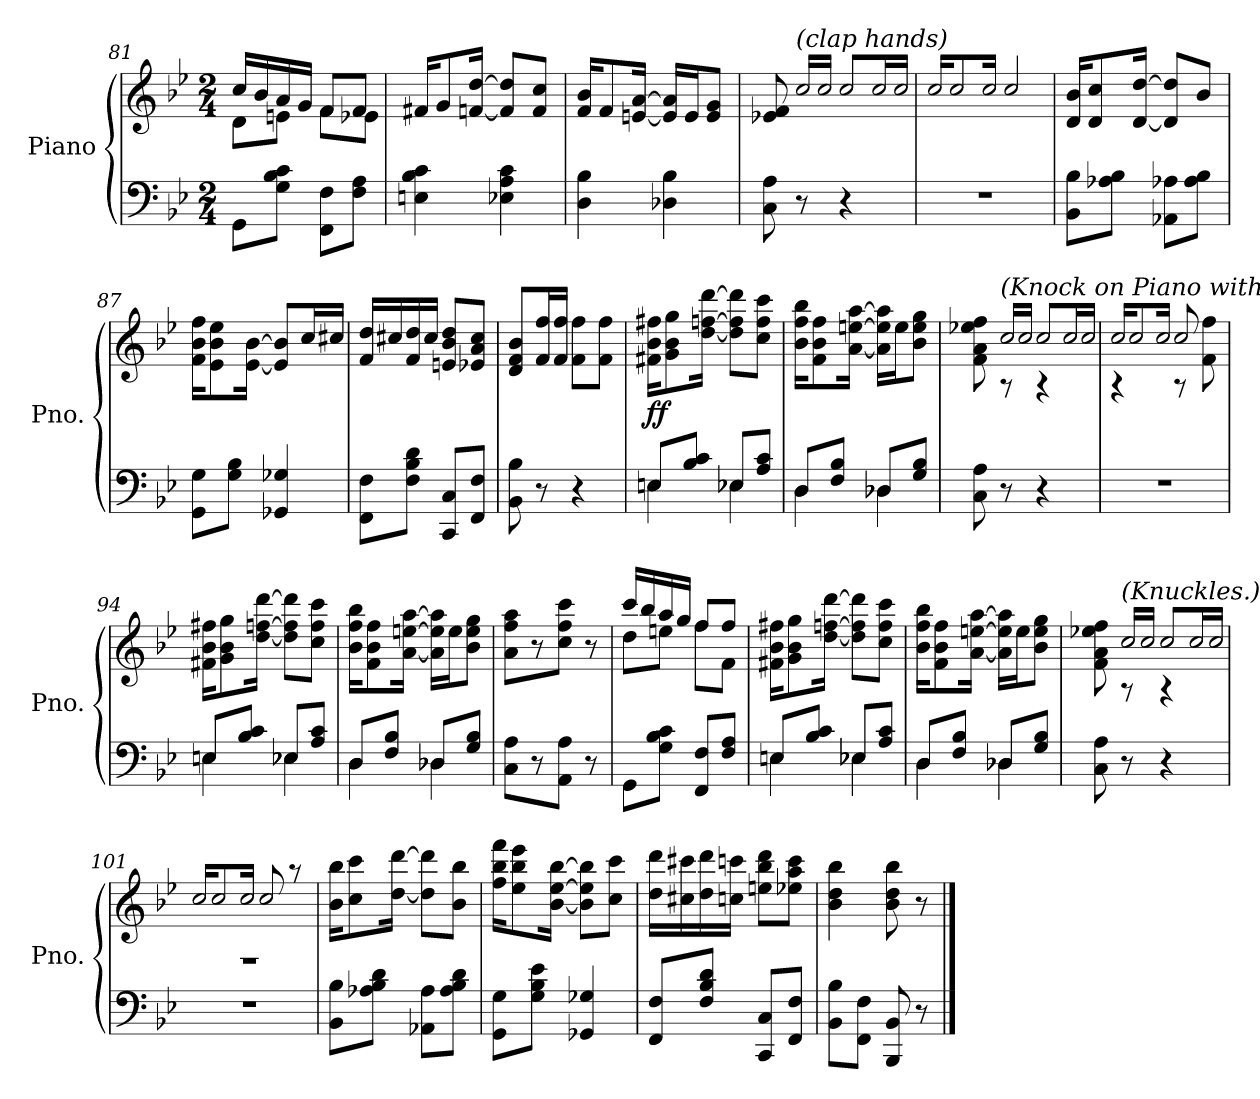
**kern	**kern	**dynam
*part1	*part1	*part1
*staff2	*staff1	*staff1/2
*I"Piano	*	*
*I'Pno.	*	*
*clefF4	*clefG2	*
*k[b-e-]	*k[b-e-]	*
*M2/4	*M2/4	*
=81	=81	=81
*	*^	*
8GG\L	16cc/LL	8d\L	.
.	16b-/	.	.
8G\ 8B-\ 8c\J	16a/	8en\J	.
.	16g/JJ	.	.
8FF\ 8F\L	8f/L	8f\L	.
8F\ 8A\J	8f/J	8e-X\J	.
*	*v	*v	*
=82	=82	=82
4En\ 4B-\ 4c\	16f#X/KL	.
.	8g/	.
.	[16fn/ [16dd/Jk	.
4E-X\ 4A\ 4c\	8f/] 8dd/]L	.
.	8f/ 8cc/J	.
=83	=83	=83
4D\ 4B-\	16f/ 16b-/KL	.
.	8f/	.
.	[16en/ [16a/Jk	.
4D-X\ 4B-\	16e/] 16a/]LL	.
.	16e/J	.
.	8e/ 8g/J	.
!!LO:LB:g=z
=84	=84	=84
*	*^	*
8C\ 8A\	8e-X/ 8f/	8ryy	.
!	!LO:TX:a:i:t=(clap hands)	!	!
!	!	!LO:N:head=open	!
8r	8rAyy	16cc/LL	.
!	!	!LO:N:head=open	!
.	.	16cc/JJ	.
!	!	!LO:N:head=open	!
4r	4rAyy	8cc/L	.
!	!	!LO:N:head=open	!
.	.	16cc/L	.
!	!	!LO:N:head=open	!
.	.	16cc/JJ	.
=85	=85	=85	=85
!	!	!LO:N:head=open	!
2r	4rAyy	16cc/KL	.
!	!	!LO:N:head=open	!
.	.	8cc/	.
!	!	!LO:N:head=open	!
.	.	16cc/Jk	.
!	!	!LO:N:head=open	!
.	4rAyy	4cc/	.
*	*v	*v	*
=86	=86	=86
8BB-\ 8B-\L	16d/ 16b-/KL	.
.	8d/ 8cc/	.
8A-X\ 8B-\J	.	.
.	[16d/ [16dd/Jk	.
8AA-X\ 8A-X\L	8d/] 8dd/]L	.
8A-\ 8B-\J	8b-/J	.
=87	=87	=87
8GG\ 8G\L	16f\ 16b-\ 16ff\KL	.
.	8e-\ 8b-\ 8ee-\	.
8G\ 8B-\J	.	.
.	[16e-\ [16b-\Jk	.
4GG-X/ 4G-X/	8e-/] 8b-/]L	.
.	16cc/L	.
.	16cc#X/JJ	.
=88	=88	=88
8FF\ 8F\L	16f/ 16dd/LL	.
.	16cc#X/	.
8F\ 8B-\ 8d\J	16f/ 16dd/	.
.	16cc#/JJ	.
8CC/ 8C/L	8en/ 8b-/ 8dd/L	.
8FF/ 8F/J	8e-X/ 8a/ 8cc#/J	.
=89	=89	=89
8BB-\ 8B-\	8d/ 8f/ 8b-/L	.
8r	16f/ 16ff/L	.
.	16f/ 16ff/JJ	.
4r	8f\ 8ff\L	.
.	8f\ 8ff\J	.
=90	=90	=90
*^	*	*
!	!	!	!LO:DY:b
4En\	8E/L	16f#X\ 16b-\ 16ff#X\KL	ff
.	.	8g\ 8b-\ 8gg\	.
.	8B-/ 8c/J	.	.
.	.	[16dd\ [16ffn\ [16ddd\Jk	.
4E-X\	8E-/L	8dd\] 8ff\] 8ddd\]L	.
.	8A/ 8c/J	8cc\ 8ff\ 8ccc\J	.
!!LO:LB:g=z
=91	=91	=91	=91
4D\	8D/L	16b-\ 16ff\ 16bb-\KL	.
.	.	8f\ 8b-\ 8ff\	.
.	8F/ 8B-/J	.	.
.	.	[16a\ [16een\ [16aa\Jk	.
4D-X\	8D-/L	16a\] 16ee\] 16aa\]LL	.
.	.	16ee\J	.
.	8G/ 8B-/J	8b-\ 8ee\ 8gg\J	.
*v	*v	*	*
=92	=92	=92
*	*^	*
8C\ 8A\	8f\ 8a\ 8ee-X\ 8ff\	8ryy	.
!	!LO:TX:a:i:t=(Knock on Piano with knuckles.)	!	!
!	!	!LO:N:head=open	!
8r	8rA	16cc/LL	.
!	!	!LO:N:head=open	!
.	.	16cc/JJ	.
!	!	!LO:N:head=open	!
4r	4rA	8cc/L	.
!	!	!LO:N:head=open	!
.	.	16cc/L	.
!	!	!LO:N:head=open	!
.	.	16cc/JJ	.
=93	=93	=93	=93
!	!	!LO:N:head=open	!
2r	4rA	16cc/KL	.
!	!	!LO:N:head=open	!
.	.	8cc/	.
!	!	!LO:N:head=open	!
.	.	16cc/Jk	.
!	!	!LO:N:head=open	!
.	8rA	8cc/	.
.	8f\ 8ff\	8ryy	.
*	*v	*v	*
=94	=94	=94
*^	*	*
4En\	8E/L	16f#X\ 16b-\ 16ff#X\KL	.
.	.	8g\ 8b-\ 8gg\	.
.	8B-/ 8c/J	.	.
.	.	[16dd\ [16ffn\ [16ddd\Jk	.
4E-X\	8E-/L	8dd\] 8ff\] 8ddd\]L	.
.	8A/ 8c/J	8cc\ 8ff\ 8ccc\J	.
!!LO:LB:g=z
=95	=95	=95	=95
4D\	8D/L	16b-\ 16ff\ 16bb-\KL	.
.	.	8f\ 8b-\ 8ff\	.
.	8F/ 8B-/J	.	.
.	.	[16a\ [16een\ [16aa\Jk	.
4D-X\	8D-/L	16a\] 16ee\] 16aa\]LL	.
.	.	16ee\J	.
.	8G/ 8B-/J	8b-\ 8ee\ 8gg\J	.
*v	*v	*	*
=96	=96	=96
8C\ 8A\L	8a\ 8ff\ 8aa\L	.
8r	8r	.
8AA\ 8A\J	8cc\ 8ff\ 8ccc\J	.
8r	8r	.
=97	=97	=97
*	*^	*
8GG\L	16ccc/LL	8dd\L	.
.	16bb-/	.	.
8G\ 8B-\ 8c\J	16aa/	8een\J	.
.	16gg/JJ	.	.
8FF/ 8F/L	8ff/L	8ff\L	.
8F/ 8A/J	8ff/J	8f\J	.
*	*v	*v	*
=98	=98	=98
*^	*	*
4En\	8E/L	16f#X\ 16b-\ 16ff#X\KL	.
.	.	8g\ 8b-\ 8gg\	.
.	8B-/ 8c/J	.	.
.	.	[16dd\ [16ffn\ [16ddd\Jk	.
4E-X\	8E-/L	8dd\] 8ff\] 8ddd\]L	.
.	8A/ 8c/J	8cc\ 8ff\ 8ccc\J	.
=99	=99	=99	=99
4D\	8D/L	16b-\ 16ff\ 16bb-\KL	.
.	.	8f\ 8b-\ 8ff\	.
.	8F/ 8B-/J	.	.
.	.	[16a\ [16een\ [16aa\Jk	.
4D-X\	8D-/L	16a\] 16ee\] 16aa\]LL	.
.	.	16ee\J	.
.	8G/ 8B-/J	8b-\ 8ee\ 8gg\J	.
*v	*v	*	*
!!LO:LB:g=z
=100	=100	=100
*	*^	*
8C\ 8A\	8f\ 8a\ 8ee-X\ 8ff\	8ryy	.
!	!LO:TX:a:i:t=(Knuckles.)	!	!
!	!	!LO:N:head=open	!
8r	8rA	16cc/LL	.
!	!	!LO:N:head=open	!
.	.	16cc/JJ	.
!	!	!LO:N:head=open	!
4r	4rA	8cc/L	.
!	!	!LO:N:head=open	!
.	.	16cc/L	.
!	!	!LO:N:head=open	!
.	.	16cc/JJ	.
=101	=101	=101	=101
!	!	!LO:N:head=open	!
2r	2rF	16cc/KL	.
!	!	!LO:N:head=open	!
.	.	8cc/	.
!	!	!LO:N:head=open	!
.	.	16cc/Jk	.
!	!	!LO:N:head=open	!
.	.	8cc/	.
.	.	8raa	.
*	*v	*v	*
=102	=102	=102
8BB-\ 8B-\L	16b-\ 16bb-\KL	.
.	8cc\ 8ccc\	.
8A-X\ 8B-\ 8d\J	.	.
.	[16dd\ [16ddd\Jk	.
8AA-X\ 8A-\L	8dd\] 8ddd\]L	.
8A-\ 8B-\ 8d\J	8b-\ 8bb-\J	.
=103	=103	=103
8GG\ 8G\L	16ff\ 16bb-\ 16fff\KL	.
.	8ee-\ 8bb-\ 8eee-\	.
8G\ 8B-\ 8e-\J	.	.
.	[16b-\ [16ee-\ [16bb-\Jk	.
4GG-X/ 4G-X/	8b-\] 8ee-\] 8bb-\]L	.
.	8cc\ 8ccc\J	.
=104	=104	=104
8FF/ 8F/L	16dd\ 16ddd\LL	.
.	16cc#X\ 16ccc#X\	.
8F/ 8B-/ 8d/J	16dd\ 16ddd\	.
.	16ccn\ 16cccn\JJ	.
8CC/ 8C/L	8een\ 8bb-\ 8ddd\L	.
8FF/ 8F/J	8ee-X\ 8aa\ 8ccc\J	.
=105	=105	=105
8BB-\ 8B-\L	4b-\ 4dd\ 4bb-\	.
8FF\ 8F\J	.	.
8BBB-/ 8BB-/	8b-\ 8dd\ 8bb-\	.
8r	8r	.
==	==	==
*-	*-	*-
